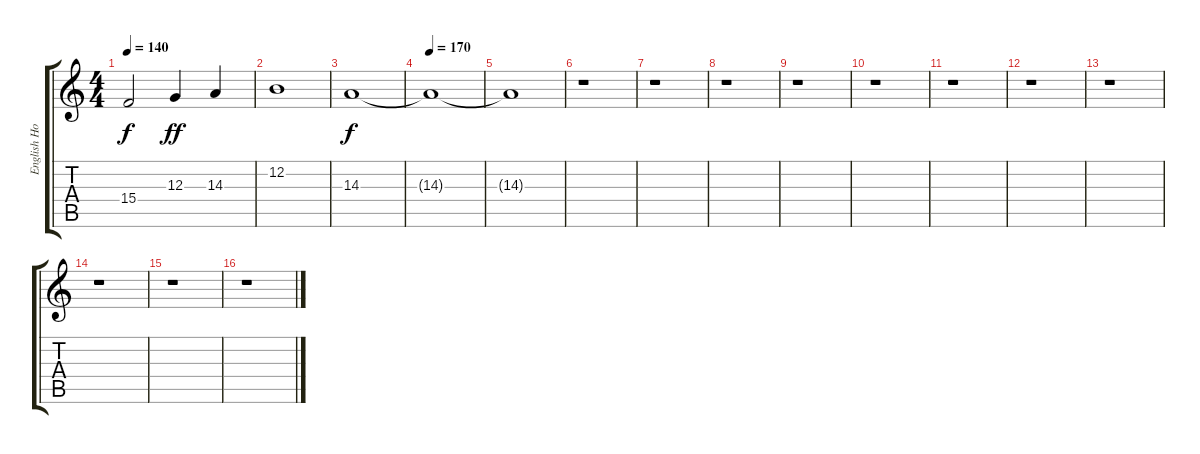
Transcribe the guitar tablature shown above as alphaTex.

\track ("English Horn" "English Ho") {instrument englishhorn}
\staff {score tabs}
\tuning (E4 B3 G3 D3 A2 E2) {hide}
\ts (4 4)
\tempo 140
\clef g2
\ks c
15.4{t}.2{dy f} 12.3.4{dy ff} 14.3.4 |
12.2.1 |
14.3.1{dy f} |
\tempo 170
14.3{t}.1 |
14.3{t}.1{volume 0} |
r.1 |
r.1 |
r.1 |
r.1 |
r.1 |
r.1 |
r.1 |
r.1 |
r.1 |
r.1 |
r.1
